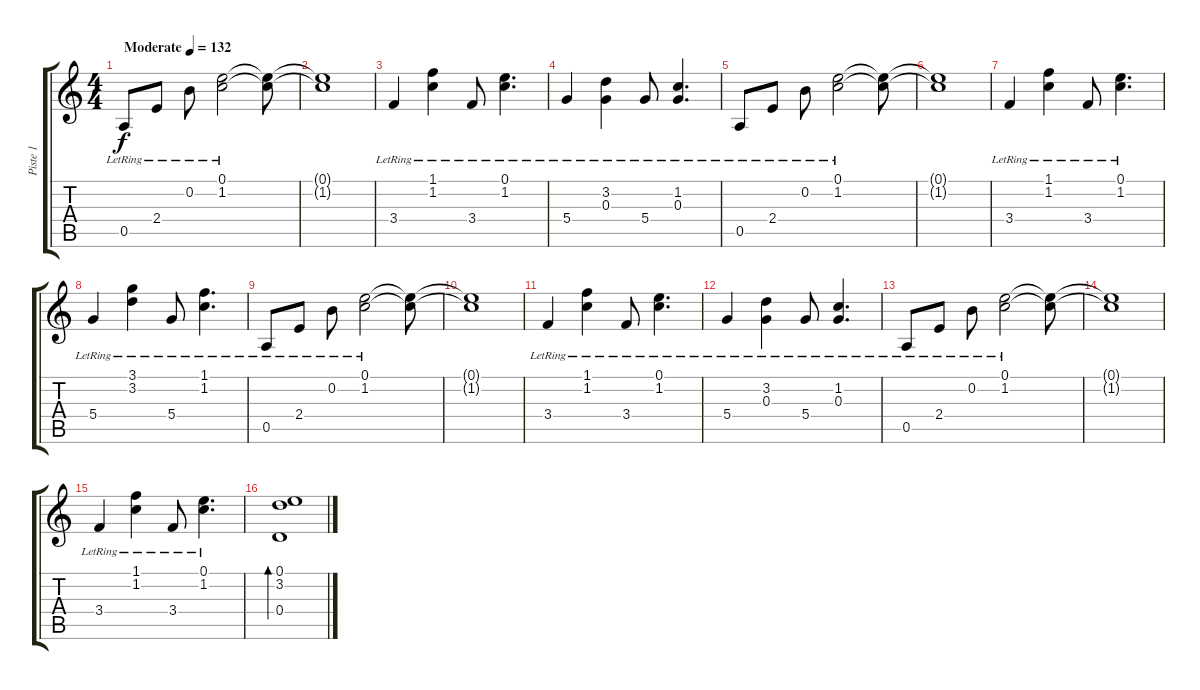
\track ("Piste 1" "Piste 1") {instrument acousticguitarsteel}
\staff {score tabs}
\tuning (E4 B3 G3 D3 A2 E2) {hide}
\ts (4 4)
\tempo (132 "Moderate")
\clef g2
\ks c
0.5{lr}.8{dy f instrument acousticguitarsteel} 2.4{lr}.8 0.2{lr}.8 (0.1{lr} 1.2{lr}).2 (0.1{t} 1.2{t}).8 |
(0.1{t} 1.2{t}).1 |
3.4{lr}.4 (1.1{lr} 1.2).4 3.4{lr}.8 (0.1{lr} 1.2).4{d} |
5.4{lr}.4 (3.2{lr} 0.3).4 5.4{lr}.8 (1.2{lr} 0.3).4{d} |
0.5{lr}.8 2.4{lr}.8 0.2{lr}.8 (0.1{lr} 1.2{lr}).2 (0.1{t} 1.2{t}).8 |
(0.1{t} 1.2{t}).1 |
3.4{lr}.4 (1.1{lr} 1.2).4 3.4{lr}.8 (0.1{lr} 1.2).4{d} |
5.4{lr}.4 (3.1{lr} 3.2{lr}).4 5.4{lr}.8 (1.1{lr} 1.2{lr}).4{d} |
0.5{lr}.8 2.4{lr}.8 0.2{lr}.8 (0.1{lr} 1.2{lr}).2 (0.1{t} 1.2{t}).8 |
(0.1{t} 1.2{t}).1 |
3.4{lr}.4 (1.1{lr} 1.2).4 3.4{lr}.8 (0.1{lr} 1.2).4{d} |
5.4{lr}.4 (3.2{lr} 0.3).4 5.4{lr}.8 (1.2{lr} 0.3).4{d} |
0.5{lr}.8 2.4{lr}.8 0.2{lr}.8 (0.1{lr} 1.2{lr}).2 (0.1{t} 1.2{t}).8 |
(0.1{t} 1.2{t}).1 |
3.4{lr}.4 (1.1{lr} 1.2).4 3.4{lr}.8 (0.1{lr} 1.2).4{d} |
(0.1 3.2 0.4).1{bd 240}
